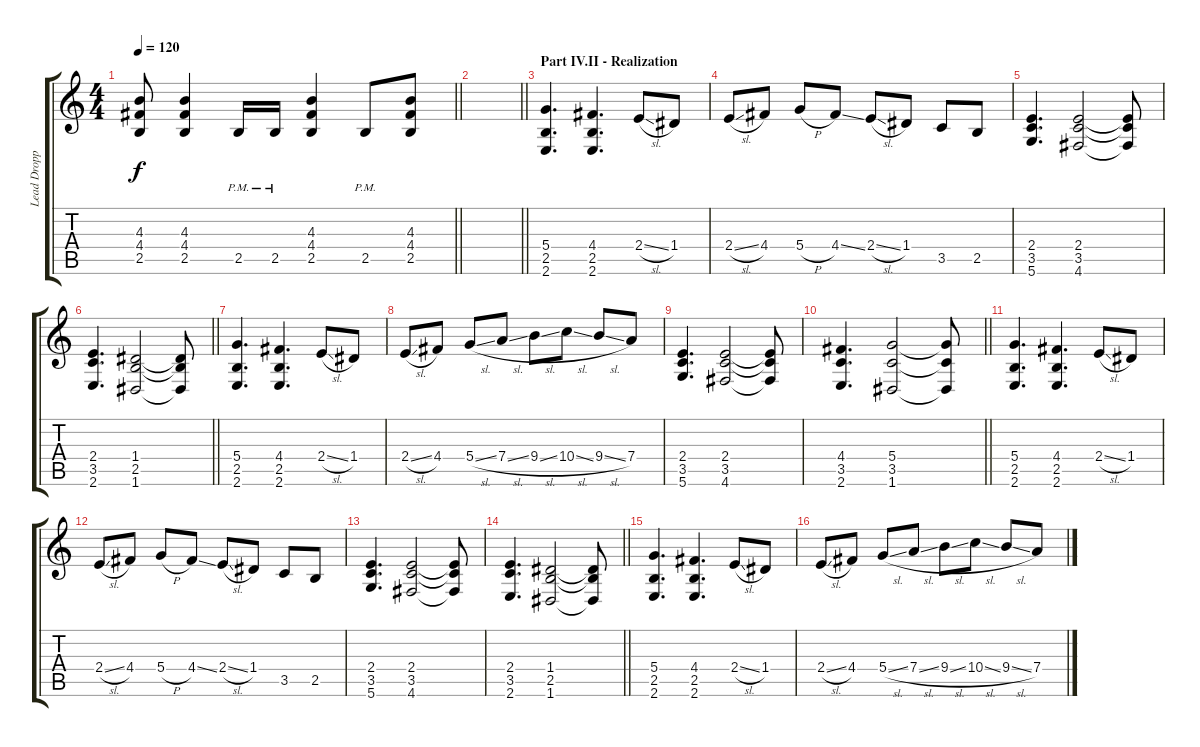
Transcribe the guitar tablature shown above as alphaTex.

\track ("Lead Dropped D " "Lead Dropp") {instrument distortionguitar}
\staff {score tabs}
\tuning (E4 B3 G3 D3 A2 D2) {hide}
\ts (4 4)
\tempo 120
\clef g2
\barLineRight lightlight
\ks c
(4.3{t} 4.4{t} 2.5{t}).8{dy f} (4.3 4.4 2.5).4 2.5{pm}.16 2.5{pm}.16 (4.3 4.4 2.5).4 2.5{pm}.8 (4.3 4.4 2.5).8 |
\barLineRight lightlight
|
\section ("" "Part IV.II - Realization")
(5.4 2.5 2.6).4{d instrument distortionguitar} (4.4 2.5 2.6).4{d} 2.4{sl}.8 1.4.8 |
2.4{sl}.8 4.4.8 5.4{h}.8 4.4{ss}.8 2.4{sl}.8 1.4.8 3.5.8 2.5.8 |
(2.4 3.5 5.6).4{d} (2.4 3.5 4.6).2 (2.4{t} 3.5{t} 4.6{t}).8 |
\barLineRight lightlight
(2.4 3.5 2.6).4{d} (1.4 2.5 1.6).2 (1.4{t} 2.5{t} 1.6{t}).8 |
(5.4 2.5 2.6).4{d} (4.4 2.5 2.6).4{d} 2.4{sl}.8 1.4.8 |
2.4{sl}.8 4.4.8 5.4{sl}.8 7.4{sl}.8 9.4{sl}.8 10.4{sl}.8 9.4{sl}.8 7.4.8 |
(2.4 3.5 5.6).4{d} (2.4 3.5 4.6).2 (2.4{t} 3.5{t} 4.6{t}).8 |
\barLineRight lightlight
(4.4 3.5 2.6).4{d} (5.4 3.5 1.6).2 (5.4{t} 3.5{t} 1.6{t}).8 |
(5.4 2.5 2.6).4{d} (4.4 2.5 2.6).4{d} 2.4{sl}.8 1.4.8 |
2.4{sl}.8 4.4.8 5.4{h}.8 4.4{ss}.8 2.4{sl}.8 1.4.8 3.5.8 2.5.8 |
(2.4 3.5 5.6).4{d} (2.4 3.5 4.6).2 (2.4{t} 3.5{t} 4.6{t}).8 |
\barLineRight lightlight
(2.4 3.5 2.6).4{d} (1.4 2.5 1.6).2 (1.4{t} 2.5{t} 1.6{t}).8 |
(5.4 2.5 2.6).4{d} (4.4 2.5 2.6).4{d} 2.4{sl}.8 1.4.8 |
2.4{sl}.8 4.4.8 5.4{sl}.8 7.4{sl}.8 9.4{sl}.8 10.4{sl}.8 9.4{sl}.8 7.4.8
